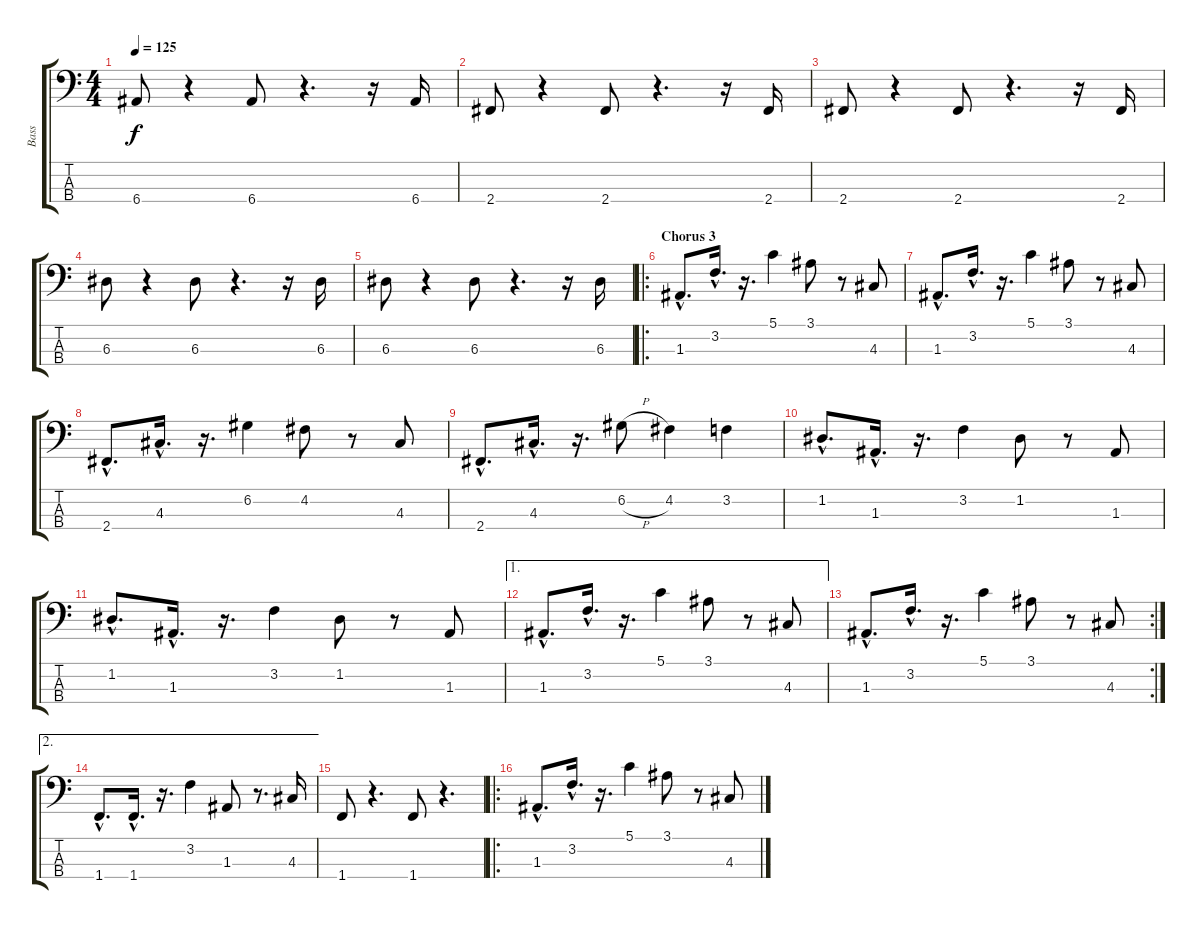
\track ("Bass" "Bass") {instrument electricbassfinger}
\staff {score tabs}
\tuning (G2 D2 A1 E1) {hide}
\ts (4 4)
\tempo 125
\clef f4
\ks c
6.4.8{dy f} r.4 6.4.8 r.4{d} r.16 6.4.16 |
2.4.8 r.4 2.4.8 r.4{d} r.16 2.4.16 |
2.4.8 r.4 2.4.8 r.4{d} r.16 2.4.16 |
6.3.8 r.4 6.3.8 r.4{d} r.16 6.3.16 |
6.3.8 r.4 6.3.8 r.4{d} r.16 6.3.16 |
\ro
\section ("" "Chorus 3")
1.3{hac}.8{d} 3.2{hac}.16{d} r.16{d} 5.1.4 3.1.8 r.8 4.3.8 |
1.3{hac}.8{d} 3.2{hac}.16{d} r.16{d} 5.1.4 3.1.8 r.8 4.3.8 |
2.4{hac}.8{d} 4.3{hac}.16{d} r.16{d} 6.2.4 4.2.8 r.8 4.3.8 |
2.4{hac}.8{d} 4.3{hac}.16{d} r.16{d} 6.2{h}.8 4.2.4 3.2.4 |
1.2{hac}.8{d} 1.3{hac}.16{d} r.16{d} 3.2.4 1.2.8 r.8 1.3.8 |
1.2{hac}.8{d} 1.3{hac}.16{d} r.16{d} 3.2.4 1.2.8 r.8 1.3.8 |
\ae 1
1.3{hac}.8{d} 3.2{hac}.16{d} r.16{d} 5.1.4 3.1.8 r.8 4.3.8 |
\rc 2
1.3{hac}.8{d} 3.2{hac}.16{d} r.16{d} 5.1.4 3.1.8 r.8 4.3.8 |
\ae 2
1.4{hac}.8{d} 1.4{hac}.16{d} r.16{d} 3.2.4 1.3.8 r.8{d} 4.3.16 |
1.4.8 r.4{d} 1.4.8 r.4{d} |
\ro
1.3{hac}.8{d} 3.2{hac}.16{d} r.16{d} 5.1.4 3.1.8 r.8 4.3.8
